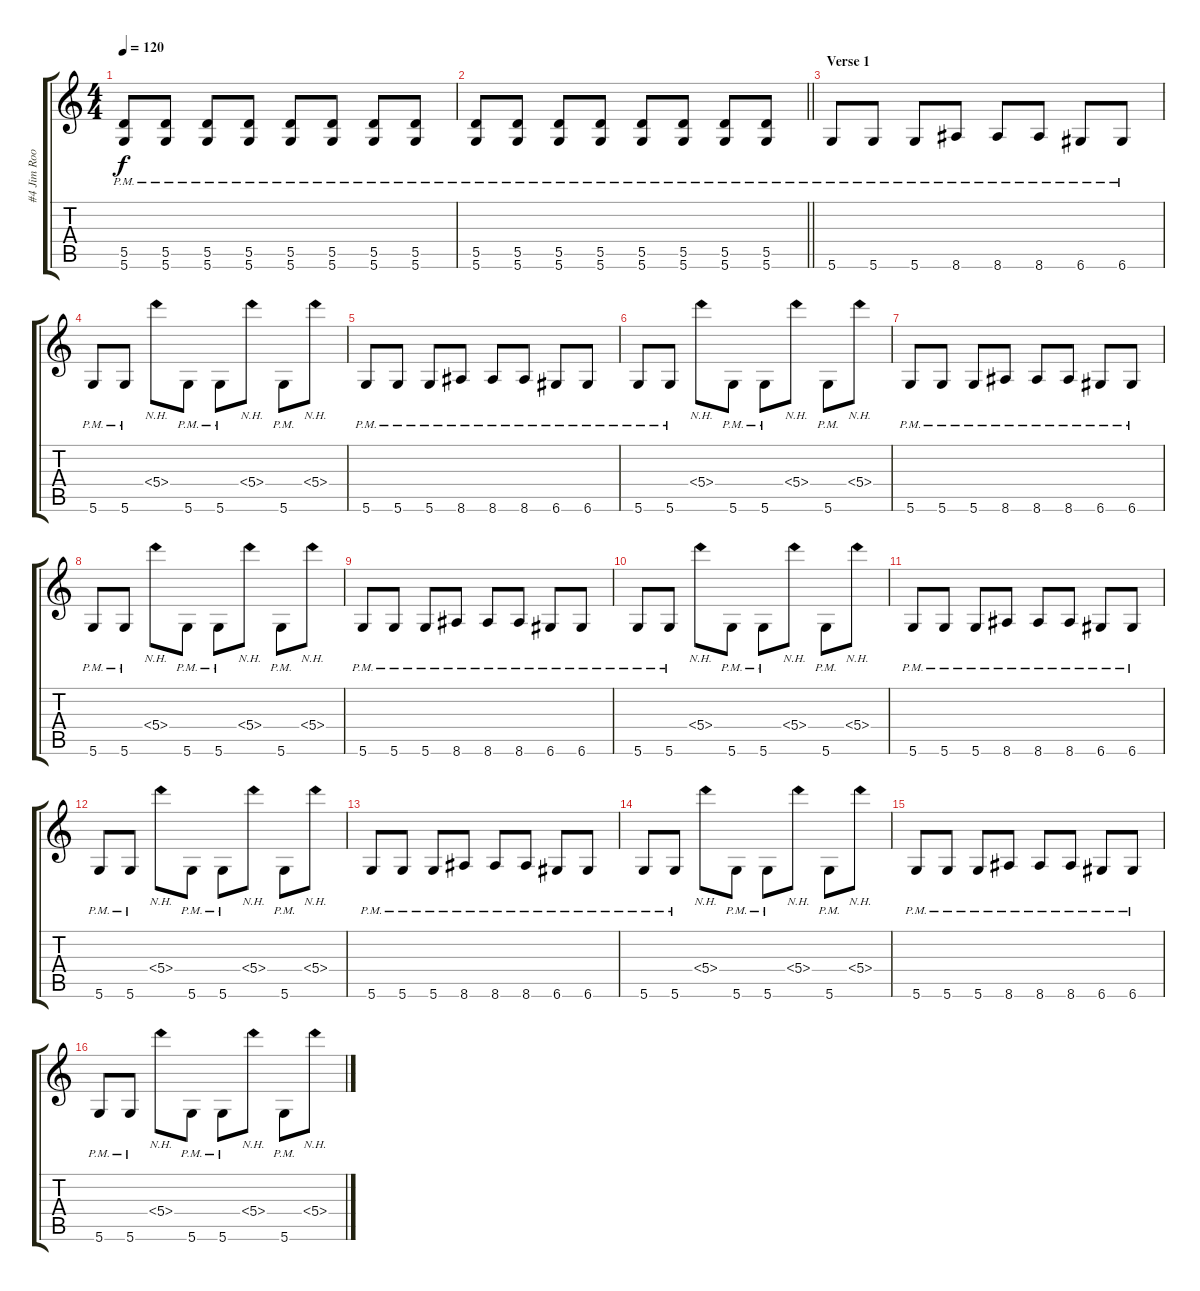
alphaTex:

\track ("#4 Jim Root" "#4 Jim Roo") {instrument distortionguitar}
\staff {score tabs}
\tuning (E4 B3 G3 D3 A2 D2) {hide}
\ts (4 4)
\tempo 120
\clef g2
\ks c
(5.5{pm} 5.6{pm}).8{dy f} (5.5{pm} 5.6{pm}).8 (5.5{pm} 5.6{pm}).8 (5.5{pm} 5.6{pm}).8 (5.5{pm} 5.6{pm}).8 (5.5{pm} 5.6{pm}).8 (5.5{pm} 5.6{pm}).8 (5.5{pm} 5.6{pm}).8 |
\barLineRight lightlight
(5.5{pm} 5.6{pm}).8 (5.5{pm} 5.6{pm}).8 (5.5{pm} 5.6{pm}).8 (5.5{pm} 5.6{pm}).8 (5.5{pm} 5.6{pm}).8 (5.5{pm} 5.6{pm}).8 (5.5{pm} 5.6{pm}).8 (5.5{pm} 5.6{pm}).8 |
\section ("" "Verse 1")
5.6{pm}.8 5.6{pm}.8 5.6{pm}.8 8.6{pm}.8 8.6{pm}.8 8.6{pm}.8 6.6{pm}.8 6.6{pm}.8 |
5.6{pm}.8 5.6{pm}.8 5.4{nh}.8 5.6{pm}.8 5.6{pm}.8 5.4{nh}.8 5.6{pm}.8 5.4{nh}.8 |
5.6{pm}.8 5.6{pm}.8 5.6{pm}.8 8.6{pm}.8 8.6{pm}.8 8.6{pm}.8 6.6{pm}.8 6.6{pm}.8 |
5.6{pm}.8 5.6{pm}.8 5.4{nh}.8 5.6{pm}.8 5.6{pm}.8 5.4{nh}.8 5.6{pm}.8 5.4{nh}.8 |
5.6{pm}.8 5.6{pm}.8 5.6{pm}.8 8.6{pm}.8 8.6{pm}.8 8.6{pm}.8 6.6{pm}.8 6.6{pm}.8 |
5.6{pm}.8 5.6{pm}.8 5.4{nh}.8 5.6{pm}.8 5.6{pm}.8 5.4{nh}.8 5.6{pm}.8 5.4{nh}.8 |
5.6{pm}.8 5.6{pm}.8 5.6{pm}.8 8.6{pm}.8 8.6{pm}.8 8.6{pm}.8 6.6{pm}.8 6.6{pm}.8 |
5.6{pm}.8 5.6{pm}.8 5.4{nh}.8 5.6{pm}.8 5.6{pm}.8 5.4{nh}.8 5.6{pm}.8 5.4{nh}.8 |
5.6{pm}.8 5.6{pm}.8 5.6{pm}.8 8.6{pm}.8 8.6{pm}.8 8.6{pm}.8 6.6{pm}.8 6.6{pm}.8 |
5.6{pm}.8 5.6{pm}.8 5.4{nh}.8 5.6{pm}.8 5.6{pm}.8 5.4{nh}.8 5.6{pm}.8 5.4{nh}.8 |
5.6{pm}.8 5.6{pm}.8 5.6{pm}.8 8.6{pm}.8 8.6{pm}.8 8.6{pm}.8 6.6{pm}.8 6.6{pm}.8 |
5.6{pm}.8 5.6{pm}.8 5.4{nh}.8 5.6{pm}.8 5.6{pm}.8 5.4{nh}.8 5.6{pm}.8 5.4{nh}.8 |
5.6{pm}.8 5.6{pm}.8 5.6{pm}.8 8.6{pm}.8 8.6{pm}.8 8.6{pm}.8 6.6{pm}.8 6.6{pm}.8 |
5.6{pm}.8 5.6{pm}.8 5.4{nh}.8 5.6{pm}.8 5.6{pm}.8 5.4{nh}.8 5.6{pm}.8 5.4{nh}.8
